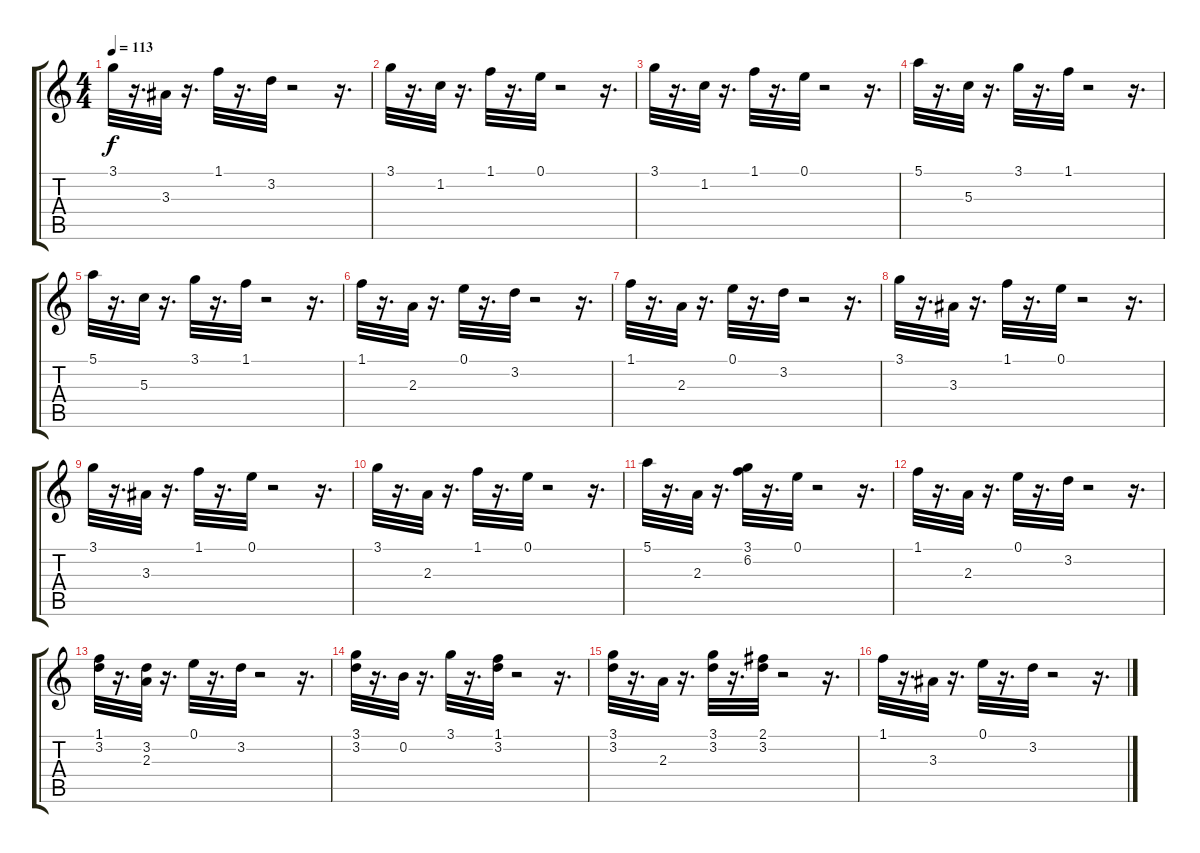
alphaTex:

\track "" {instrument electricbassfinger}
\staff {score tabs}
\tuning (E4 B3 G3 D3 A2 E2) {hide}
\ts (4 4)
\tempo 113
\clef g2
\ks c
3.1.32{dy f} r.16{d} 3.3.32 r.16{d} 1.1.32 r.16{d} 3.2.32 r.2 r.16{d} |
3.1.32 r.16{d} 1.2.32 r.16{d} 1.1.32 r.16{d} 0.1.32 r.2 r.16{d} |
3.1.32 r.16{d} 1.2.32 r.16{d} 1.1.32 r.16{d} 0.1.32 r.2 r.16{d} |
5.1.32 r.16{d} 5.3.32 r.16{d} 3.1.32 r.16{d} 1.1.32 r.2 r.16{d} |
5.1.32 r.16{d} 5.3.32 r.16{d} 3.1.32 r.16{d} 1.1.32 r.2 r.16{d} |
1.1.32 r.16{d} 2.3.32 r.16{d} 0.1.32 r.16{d} 3.2.32 r.2 r.16{d} |
1.1.32 r.16{d} 2.3.32 r.16{d} 0.1.32 r.16{d} 3.2.32 r.2 r.16{d} |
3.1.32 r.16{d} 3.3.32 r.16{d} 1.1.32 r.16{d} 0.1.32 r.2 r.16{d} |
3.1.32 r.16{d} 3.3.32 r.16{d} 1.1.32 r.16{d} 0.1.32 r.2 r.16{d} |
3.1.32 r.16{d} 2.3.32 r.16{d} 1.1.32 r.16{d} 0.1.32 r.2 r.16{d} |
5.1.32 r.16{d} 2.3.32 r.16{d} (3.1 6.2).32 r.16{d} 0.1.32 r.2 r.16{d} |
1.1.32 r.16{d} 2.3.32 r.16{d} 0.1.32 r.16{d} 3.2.32 r.2 r.16{d} |
(1.1 3.2).32 r.16{d} (3.2 2.3).32 r.16{d} 0.1.32 r.16{d} 3.2.32 r.2 r.16{d} |
(3.1 3.2).32 r.16{d} 0.2.32 r.16{d} 3.1.32 r.16{d} (1.1 3.2).32 r.2 r.16{d} |
(3.1 3.2).32 r.16{d} 2.3.32 r.16{d} (3.1 3.2).32 r.16{d} (2.1 3.2).32 r.2 r.16{d} |
1.1.32 r.16{d} 3.3.32 r.16{d} 0.1.32 r.16{d} 3.2.32 r.2 r.16{d}
